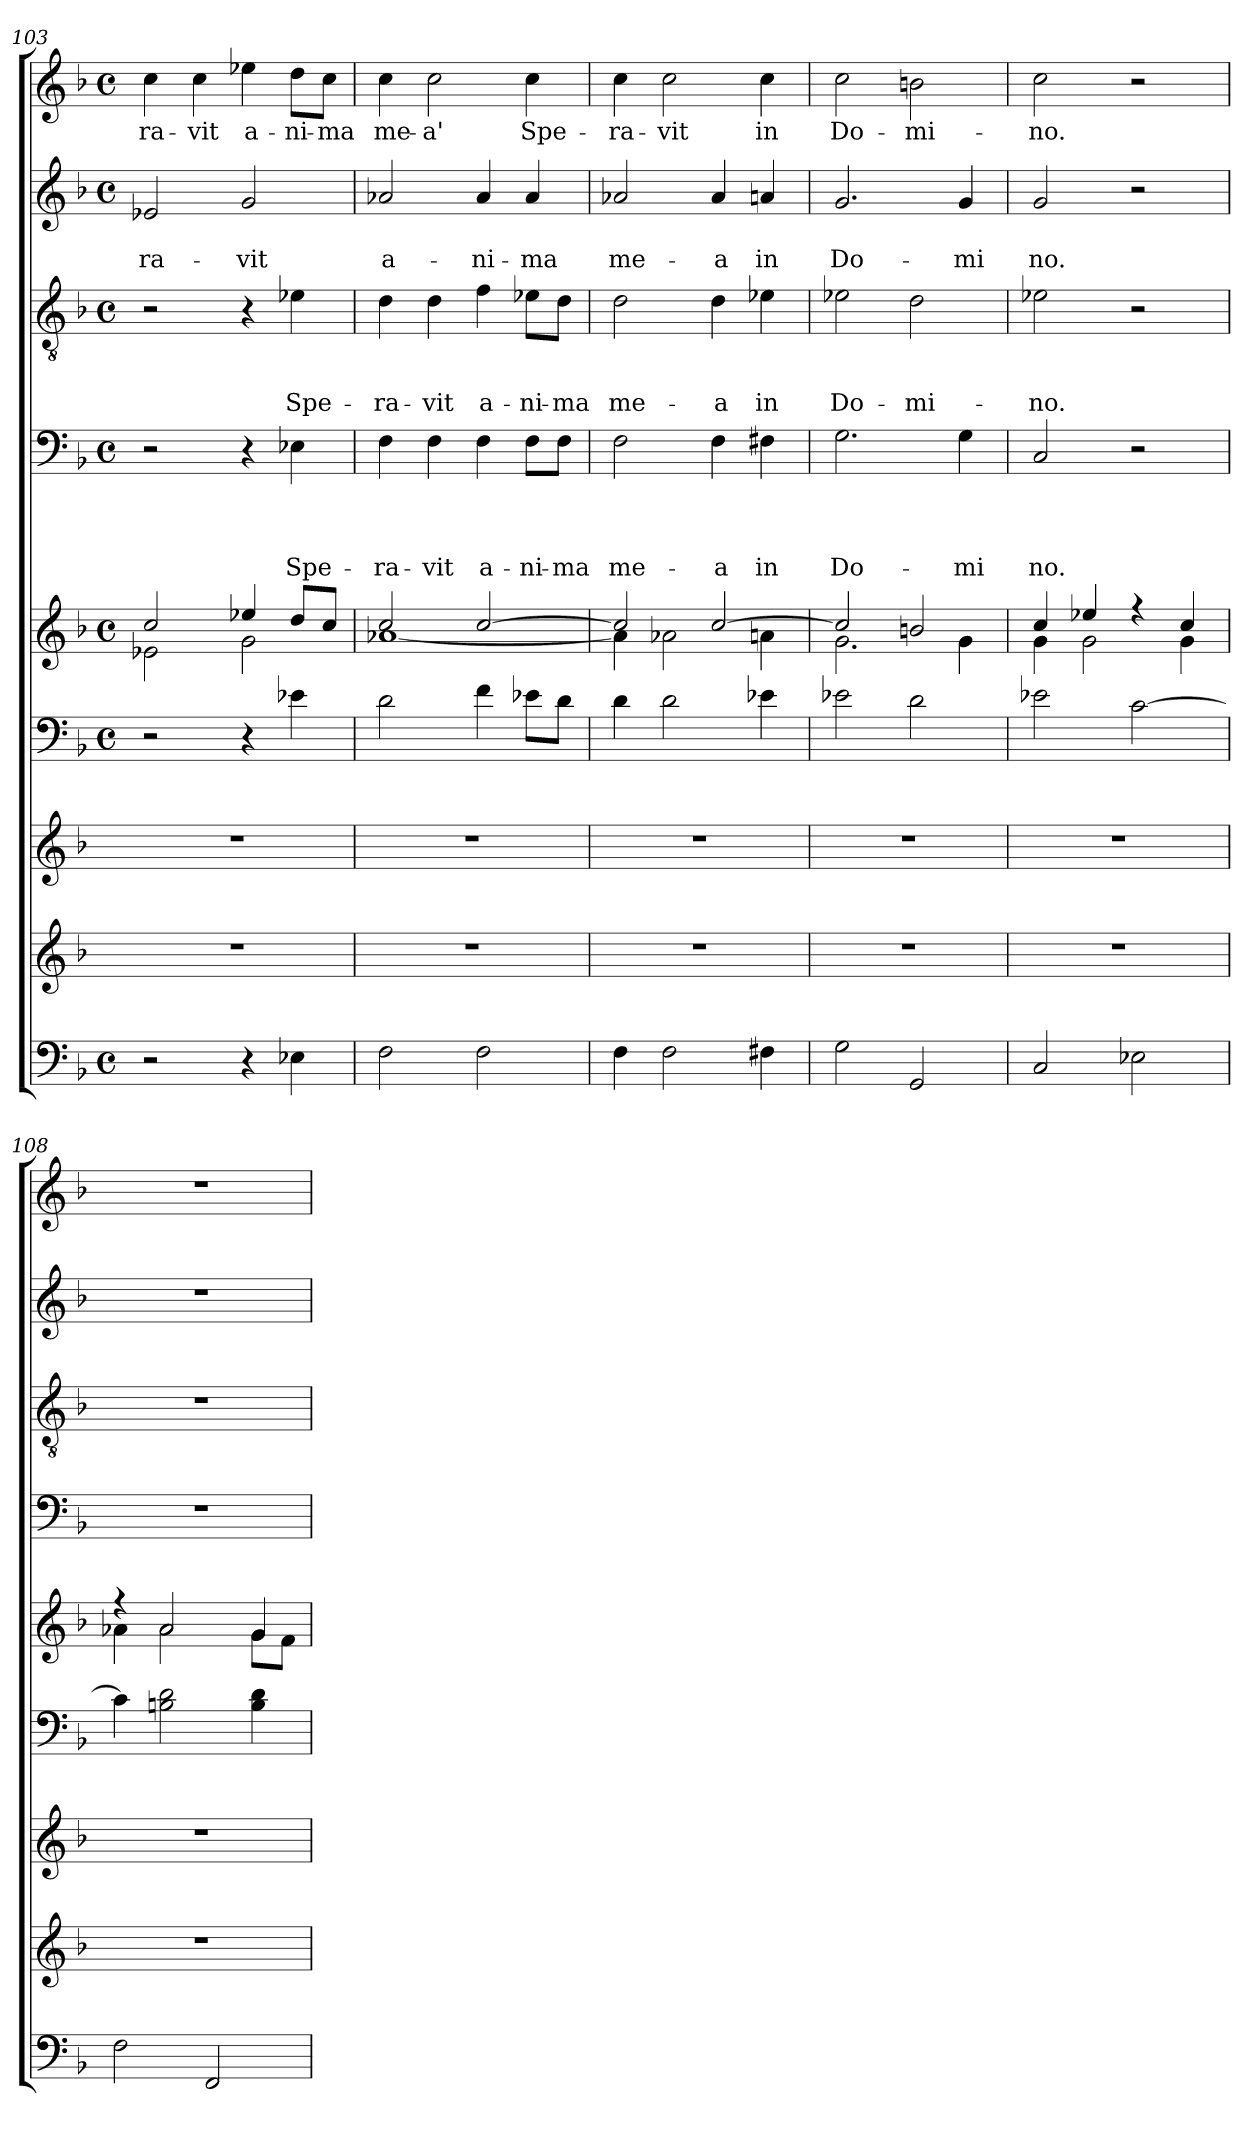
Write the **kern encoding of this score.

**kern	**kern	**kern	**kern	**kern	**kern	**text	**text	**text	**text	**kern	**text	**text	**text	**kern	**text	**text	**kern	**text
*part8	*part7	*part6	*part5	*part5	*part4	*part4	*part4	*part4	*part4	*part3	*part3	*part3	*part3	*part2	*part2	*part2	*part1	*part1
*staff9	*staff8	*staff7	*staff6	*staff5	*staff4	*staff4	*staff4	*staff4	*staff4	*staff3	*staff3	*staff3	*staff3	*staff2	*staff2	*staff2	*staff1	*staff1
*clefF4	*clefG2	*clefG2	*clefF4	*clefG2	*clefF4	*	*	*	*	*clefGv2	*	*	*	*clefG2	*	*	*clefG2	*
*k[b-]	*k[b-]	*k[b-]	*k[b-]	*k[b-]	*k[b-]	*	*	*	*	*k[b-]	*	*	*	*k[b-]	*	*	*k[b-]	*
*F:	*F:	*F:	*F:	*F:	*F:	*	*	*	*	*F:	*	*	*	*F:	*	*	*F:	*
*M4/4	*	*	*M4/4	*M4/4	*M4/4	*	*	*	*	*M4/4	*	*	*	*M4/4	*	*	*M4/4	*
*met(c)	*	*	*met(c)	*met(c)	*met(c)	*	*	*	*	*met(c)	*	*	*	*met(c)	*	*	*met(c)	*
=103	=103	=103	=103	=103	=103	=103	=103	=103	=103	=103	=103	=103	=103	=103	=103	=103	=103	=103
*	*	*	*	*^	*	*	*	*	*	*	*	*	*	*	*	*	*	*
!	!	!	!	!	!	!	!	!	!	!	!	!	!	!	!	!	!LO:LY:b	!	!LO:LY:b
2r	1r	1r	2r	2cc/	2e-X\	2r	.	.	.	.	2r	.	.	.	2e-X/	.	-ra-	4cc\	-ra-
!	!	!	!	!	!	!	!	!	!	!	!	!	!	!	!	!	!	!	!LO:LY:b:rj
.	.	.	.	.	.	.	.	.	.	.	.	.	.	.	.	.	.	4cc\	-vit
!	!	!	!	!	!	!	!	!	!	!	!	!	!	!	!	!	!LO:LY:b	!	!LO:LY:b
4r	.	.	4r	4ee-X/	2g\	4r	.	.	.	.	4r	.	.	.	2g/	.	-vit	4ee-X\	a-
!	!	!	!	!	!	!	!	!	!	!LO:LY:b	!	!	!	!LO:LY:b	!	!	!	!	!LO:LY:b
4E-X\	.	.	4e-X\	8dd/L	.	4E-X\	.	.	.	Spe-	4e-X\	.	.	Spe-	.	.	.	8dd\L	-ni-
!	!	!	!	!	!	!	!	!	!	!	!	!	!	!	!	!	!	!	!LO:LY:b:rj
.	.	.	.	8cc/J	.	.	.	.	.	.	.	.	.	.	.	.	.	8cc\J	-ma
=104	=104	=104	=104	=104	=104	=104	=104	=104	=104	=104	=104	=104	=104	=104	=104	=104	=104	=104	=104
!	!	!	!	!	!	!	!	!	!	!LO:LY:b	!	!	!	!LO:LY:b	!	!	!LO:LY:b	!	!LO:LY:b
2F\	1r	1r	2d\	2cc/	[<1a-X	4F\	.	.	.	-ra-	4d\	.	.	-ra-	2a-X/	.	a-	4cc\	me-
!	!	!	!	!	!	!	!	!	!	!LO:LY:b:rj	!	!	!	!LO:LY:b:rj	!	!	!	!	!LO:LY:b:rj
.	.	.	.	.	.	4F\	.	.	.	-vit	4d\	.	.	-vit	.	.	.	2cc\	-a'
!	!	!	!	!	!	!	!	!	!	!LO:LY:b	!	!	!	!LO:LY:b	!	!	!LO:LY:b	!	!
2F\	.	.	4f\	[>2cc/	.	4F\	.	.	.	a-	4f\	.	.	a-	4a-/	.	-ni-	.	.
!	!	!	!	!	!	!	!	!	!	!LO:LY:b	!	!	!	!LO:LY:b	!	!	!LO:LY:b	!	!LO:LY:b
.	.	.	8e-X\L	.	.	8F\L	.	.	.	-ni-	8e-X\L	.	.	-ni-	4a-/	.	-ma	4cc\	Spe-
!	!	!	!	!	!	!	!	!	!	!LO:LY:b	!	!	!	!LO:LY:b	!	!	!	!	!
.	.	.	8d\J	.	.	8F\J	.	.	.	-ma	8d\J	.	.	-ma	.	.	.	.	.
=105	=105	=105	=105	=105	=105	=105	=105	=105	=105	=105	=105	=105	=105	=105	=105	=105	=105	=105	=105
!	!	!	!	!	!	!	!	!	!	!LO:LY:b	!	!	!	!LO:LY:b	!	!	!LO:LY:b	!	!LO:LY:b
4F\	1r	1r	4d\	2cc/]	4a-\]	2F\	.	.	.	me-	2d\	.	.	me-	2a-X/	.	me-	4cc\	-ra-
!	!	!	!	!	!	!	!	!	!	!	!	!	!	!	!	!	!	!	!LO:LY:b:rj
2F\	.	.	2d\	.	2a-X\	.	.	.	.	.	.	.	.	.	.	.	.	2cc\	-vit
!	!	!	!	!	!	!	!	!	!	!LO:LY:b	!	!	!	!LO:LY:b	!	!	!LO:LY:b	!	!
.	.	.	.	[>2cc/	.	4F\	.	.	.	-a	4d\	.	.	-a	4a-/	.	-a	.	.
!	!	!	!	!	!	!	!	!	!	!LO:LY:b	!	!	!	!LO:LY:b	!	!	!LO:LY:b	!	!LO:LY:b
4F#X\	.	.	4e-X\	.	4an\	4F#X\	.	.	.	in	4e-X\	.	.	in	4an/	.	in	4cc\	in
=106	=106	=106	=106	=106	=106	=106	=106	=106	=106	=106	=106	=106	=106	=106	=106	=106	=106	=106	=106
!	!	!	!	!	!	!	!	!	!	!LO:LY:b	!	!	!	!LO:LY:b	!	!	!LO:LY:b	!	!LO:LY:b
2G\	1r	1r	2e-X\	2cc/]	2.g\	2.G\	.	.	.	Do-	2e-X\	.	.	Do-	2.g/	.	Do-	2cc\	Do-
!	!	!	!	!	!	!	!	!	!	!	!	!	!	!LO:LY:b:rj	!	!	!	!	!LO:LY:b:rj
2GG/	.	.	2d\	2bn/	.	.	.	.	.	.	2d\	.	.	-mi-	.	.	.	2bn\	-mi-
!	!	!	!	!	!	!	!	!	!	!LO:LY:b	!	!	!	!	!	!	!LO:LY:b	!	!
.	.	.	.	.	4g\	4G\	.	.	.	-mi	.	.	.	.	4g/	.	-mi	.	.
!!LO:LB:g=z
=107	=107	=107	=107	=107	=107	=107	=107	=107	=107	=107	=107	=107	=107	=107	=107	=107	=107	=107	=107
!	!	!	!	!	!	!	!	!	!	!LO:LY:b	!	!	!	!LO:LY:b	!	!	!LO:LY:b	!	!LO:LY:b
2C/	1r	1r	2e-X\	4cc/	4g\	2C/	.	.	.	no.	2e-X\	.	.	-no.	2g/	.	no.	2cc\	-no.
.	.	.	.	4ee-X/	2g\	.	.	.	.	.	.	.	.	.	.	.	.	.	.
2E-X\	.	.	[>2c\	4rff	.	2r	.	.	.	.	2r	.	.	.	2r	.	.	2r	.
.	.	.	.	4cc/	4g\	.	.	.	.	.	.	.	.	.	.	.	.	.	.
=108	=108	=108	=108	=108	=108	=108	=108	=108	=108	=108	=108	=108	=108	=108	=108	=108	=108	=108	=108
2F\	1r	1r	4c\]	4rff	4a-X\	1r	.	.	.	.	1r	.	.	.	1r	.	.	1r	.
.	.	.	2Bn\ 2d\	2a-/	2a-\	.	.	.	.	.	.	.	.	.	.	.	.	.	.
2FF/	.	.	.	.	.	.	.	.	.	.	.	.	.	.	.	.	.	.	.
.	.	.	4B\ 4d\	4g/	8g\L	.	.	.	.	.	.	.	.	.	.	.	.	.	.
.	.	.	.	.	8f\J	.	.	.	.	.	.	.	.	.	.	.	.	.	.
*	*	*	*	*v	*v	*	*	*	*	*	*	*	*	*	*	*	*	*	*
=	=	=	=	=	=	=	=	=	=	=	=	=	=	=	=	=	=	=
*-	*-	*-	*-	*-	*-	*-	*-	*-	*-	*-	*-	*-	*-	*-	*-	*-	*-	*-
